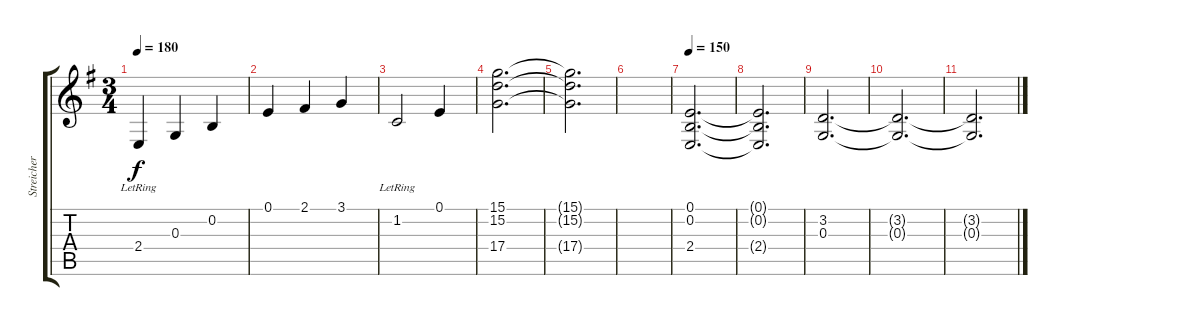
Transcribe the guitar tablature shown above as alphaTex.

\track ("Streicher" "Streicher") {instrument stringensemble1 bank 48}
\staff {score tabs}
\tuning (E4 B3 G3 D3 A2 E2) {hide}
\ts (3 4)
\tempo 180
\clef g2
\ks eminor
2.4{lr}.4{dy f} 0.3.4 0.2.4 |
0.1.4 2.1.4 3.1.4 |
1.2{lr}.2 0.1.4 |
(15.1 15.2 17.4).2{d} |
(15.1{t} 15.2{t} 17.4{t}).2{d} |
|
\tempo 150
(0.1 0.2 2.4).2{d} |
(0.1{t} 0.2{t} 2.4{t}).2{d} |
(3.2 0.3).2{d} |
(3.2{t} 0.3{t}).2{d} |
(3.2{t} 0.3{t}).2{d}
